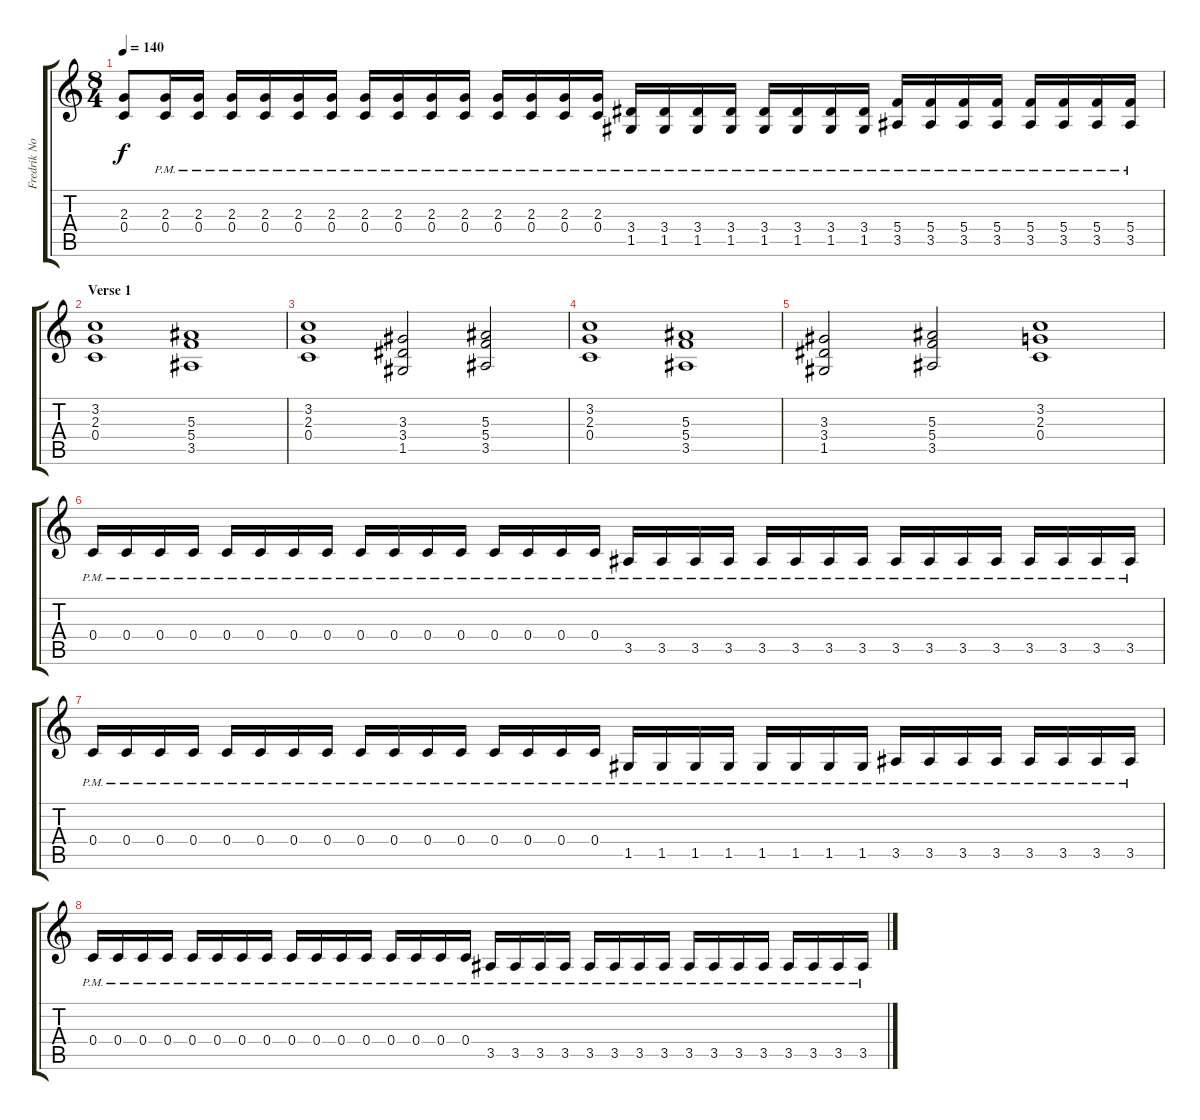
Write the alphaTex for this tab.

\track ("Fredrik Norstrom - Rhytm" "Fredrik No") {instrument distortionguitar}
\staff {score tabs}
\tuning (D4 A3 F3 C3 G2 C2) {hide}
\ts (8 4)
\tempo 140
\clef g2
\ks c
(2.3 0.4).8{dy f} (2.3{pm} 0.4{pm}).16 (2.3{pm} 0.4{pm}).16 (2.3{pm} 0.4{pm}).16 (2.3{pm} 0.4{pm}).16 (2.3{pm} 0.4{pm}).16 (2.3{pm} 0.4{pm}).16 (2.3{pm} 0.4{pm}).16 (2.3{pm} 0.4{pm}).16 (2.3{pm} 0.4{pm}).16 (2.3{pm} 0.4{pm}).16 (2.3{pm} 0.4{pm}).16 (2.3{pm} 0.4{pm}).16 (2.3{pm} 0.4{pm}).16 (2.3{pm} 0.4{pm}).16 (3.4{pm} 1.5{pm}).16 (3.4{pm} 1.5{pm}).16 (3.4{pm} 1.5{pm}).16 (3.4{pm} 1.5{pm}).16 (3.4{pm} 1.5{pm}).16 (3.4{pm} 1.5{pm}).16 (3.4{pm} 1.5{pm}).16 (3.4{pm} 1.5{pm}).16 (5.4{pm} 3.5{pm}).16 (5.4{pm} 3.5{pm}).16 (5.4{pm} 3.5{pm}).16 (5.4{pm} 3.5{pm}).16 (5.4{pm} 3.5{pm}).16 (5.4{pm} 3.5{pm}).16 (5.4{pm} 3.5{pm}).16 (5.4{pm} 3.5{pm}).16 |
\section ("" "Verse 1")
(3.2 2.3 0.4).1 (5.3 5.4 3.5).1 |
(3.2 2.3 0.4).1 (3.3 3.4 1.5).2 (5.3 5.4 3.5).2 |
(3.2 2.3 0.4).1 (5.3 5.4 3.5).1 |
(3.3 3.4 1.5).2 (5.3 5.4 3.5).2 (3.2 2.3 0.4).1 |
0.4{pm}.16 0.4{pm}.16 0.4{pm}.16 0.4{pm}.16 0.4{pm}.16 0.4{pm}.16 0.4{pm}.16 0.4{pm}.16 0.4{pm}.16 0.4{pm}.16 0.4{pm}.16 0.4{pm}.16 0.4{pm}.16 0.4{pm}.16 0.4{pm}.16 0.4{pm}.16 3.5{pm}.16 3.5{pm}.16 3.5{pm}.16 3.5{pm}.16 3.5{pm}.16 3.5{pm}.16 3.5{pm}.16 3.5{pm}.16 3.5{pm}.16 3.5{pm}.16 3.5{pm}.16 3.5{pm}.16 3.5{pm}.16 3.5{pm}.16 3.5{pm}.16 3.5{pm}.16 |
0.4{pm}.16 0.4{pm}.16 0.4{pm}.16 0.4{pm}.16 0.4{pm}.16 0.4{pm}.16 0.4{pm}.16 0.4{pm}.16 0.4{pm}.16 0.4{pm}.16 0.4{pm}.16 0.4{pm}.16 0.4{pm}.16 0.4{pm}.16 0.4{pm}.16 0.4{pm}.16 1.5{pm}.16 1.5{pm}.16 1.5{pm}.16 1.5{pm}.16 1.5{pm}.16 1.5{pm}.16 1.5{pm}.16 1.5{pm}.16 3.5{pm}.16 3.5{pm}.16 3.5{pm}.16 3.5{pm}.16 3.5{pm}.16 3.5{pm}.16 3.5{pm}.16 3.5{pm}.16 |
0.4{pm}.16 0.4{pm}.16 0.4{pm}.16 0.4{pm}.16 0.4{pm}.16 0.4{pm}.16 0.4{pm}.16 0.4{pm}.16 0.4{pm}.16 0.4{pm}.16 0.4{pm}.16 0.4{pm}.16 0.4{pm}.16 0.4{pm}.16 0.4{pm}.16 0.4{pm}.16 3.5{pm}.16 3.5{pm}.16 3.5{pm}.16 3.5{pm}.16 3.5{pm}.16 3.5{pm}.16 3.5{pm}.16 3.5{pm}.16 3.5{pm}.16 3.5{pm}.16 3.5{pm}.16 3.5{pm}.16 3.5{pm}.16 3.5{pm}.16 3.5{pm}.16 3.5{pm}.16
